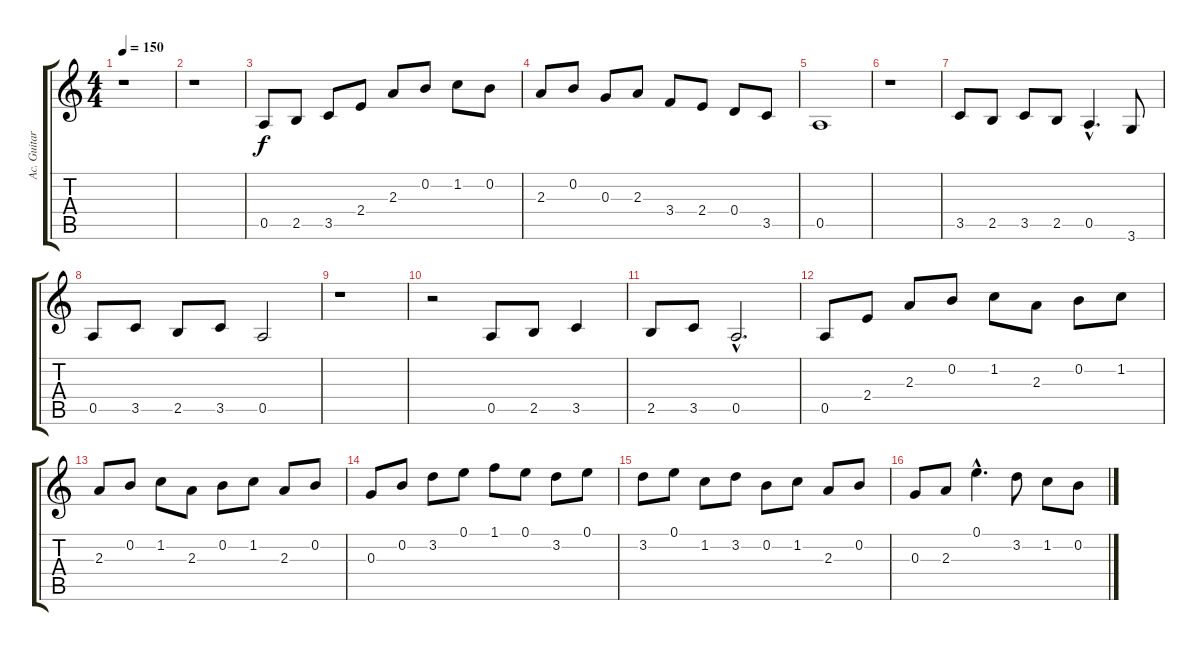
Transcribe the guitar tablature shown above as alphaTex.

\track ("Ac. Guitar 1" "Ac. Guitar") {instrument acousticguitarsteel}
\staff {score tabs}
\tuning (E4 B3 G3 D3 A2 E2) {hide}
\ts (4 4)
\tempo 150
\clef g2
\ks c
r.1{dy f} |
r.1 |
0.5.8 2.5.8 3.5.8 2.4.8 2.3.8 0.2.8 1.2.8 0.2.8 |
2.3.8 0.2.8 0.3.8 2.3.8 3.4.8 2.4.8 0.4.8 3.5.8 |
0.5.1 |
r.1 |
3.5.8 2.5.8 3.5.8 2.5.8 0.5{hac}.4{d} 3.6.8 |
0.5.8 3.5.8 2.5.8 3.5.8 0.5.2 |
r.1 |
r.2 0.5.8 2.5.8 3.5.4 |
2.5.8 3.5.8 0.5{hac}.2{d} |
0.5.8 2.4.8 2.3.8 0.2.8 1.2.8 2.3.8 0.2.8 1.2.8 |
2.3.8 0.2.8 1.2.8 2.3.8 0.2.8 1.2.8 2.3.8 0.2.8 |
0.3.8 0.2.8 3.2.8 0.1.8 1.1.8 0.1.8 3.2.8 0.1.8 |
3.2.8 0.1.8 1.2.8 3.2.8 0.2.8 1.2.8 2.3.8 0.2.8 |
0.3.8 2.3.8 0.1{hac}.4{d} 3.2.8 1.2.8 0.2.8
